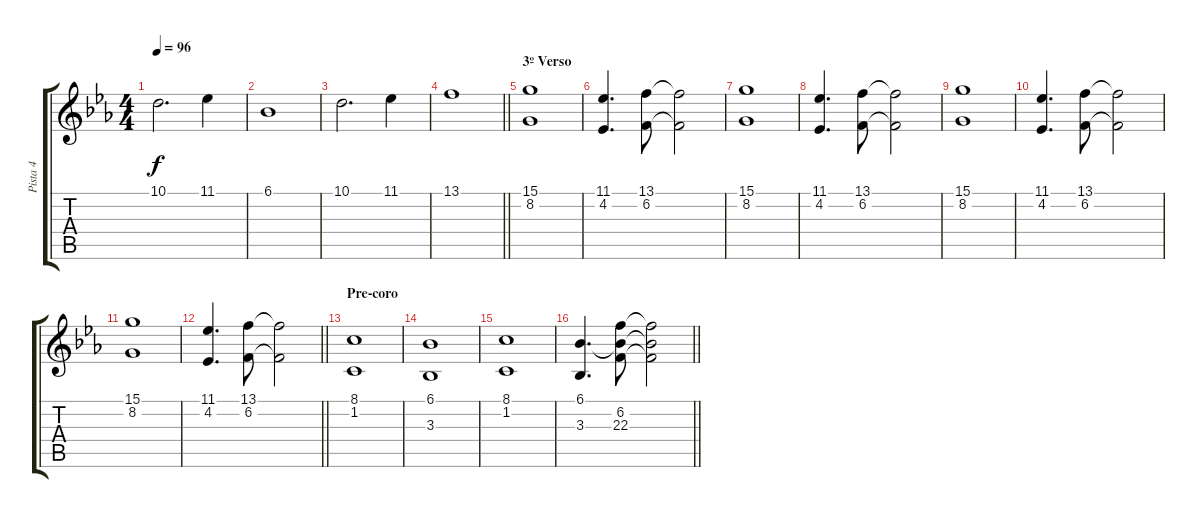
\track ("Pista 4" "Pista 4") {instrument stringensemble1}
\staff {score tabs}
\tuning (E4 B3 G3 D3 A2 E2) {hide}
\ts (4 4)
\tempo 96
\clef g2
\ks eb
10.1.2{d dy f volume 11 instrument stringensemble1} 11.1.4 |
6.1.1 |
10.1.2{d} 11.1.4 |
\barLineRight lightlight
13.1.1 |
\section ("" "3º Verso")
(15.1 8.2).1 |
(11.1 4.2).4{d} (13.1 6.2).8 (13.1{t} 6.2{t}).2 |
(15.1 8.2).1 |
(11.1 4.2).4{d} (13.1 6.2).8 (13.1{t} 6.2{t}).2 |
(15.1 8.2).1 |
(11.1 4.2).4{d} (13.1 6.2).8 (13.1{t} 6.2{t}).2 |
(15.1 8.2).1 |
\barLineRight lightlight
(11.1 4.2).4{d} (13.1 6.2).8 (13.1{t} 6.2{t}).2 |
\section ("" "Pre-coro")
(8.1 1.2).1 |
(6.1 3.3).1 |
(8.1 1.2).1 |
\barLineRight lightlight
(6.1 3.3).4{d} (6.1{t} 6.2 22.3).8 (6.1{t} 6.2{t} 22.3{t}).2
